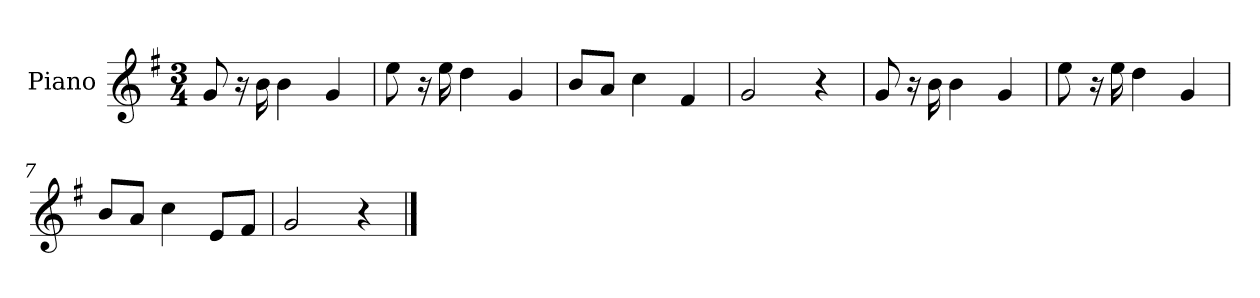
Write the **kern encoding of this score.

**kern
*part1
*staff1
*I"Piano
*I'P-no
*clefG2
*k[f#]
*M3/4
*MM184
=1
8g/
16r
16b\
4b\
4g/
=2
8ee\
16r
16ee\
4dd\
4g/
=3
8b/L
8a/J
4cc\
4f#/
=4
2g/
4r
=5
8g/
16r
16b\
4b\
4g/
=6
8ee\
16r
16ee\
4dd\
4g/
=7
8b/L
8a/J
4cc\
8e/L
8f#/J
=8
2g/
4r
==
*-
